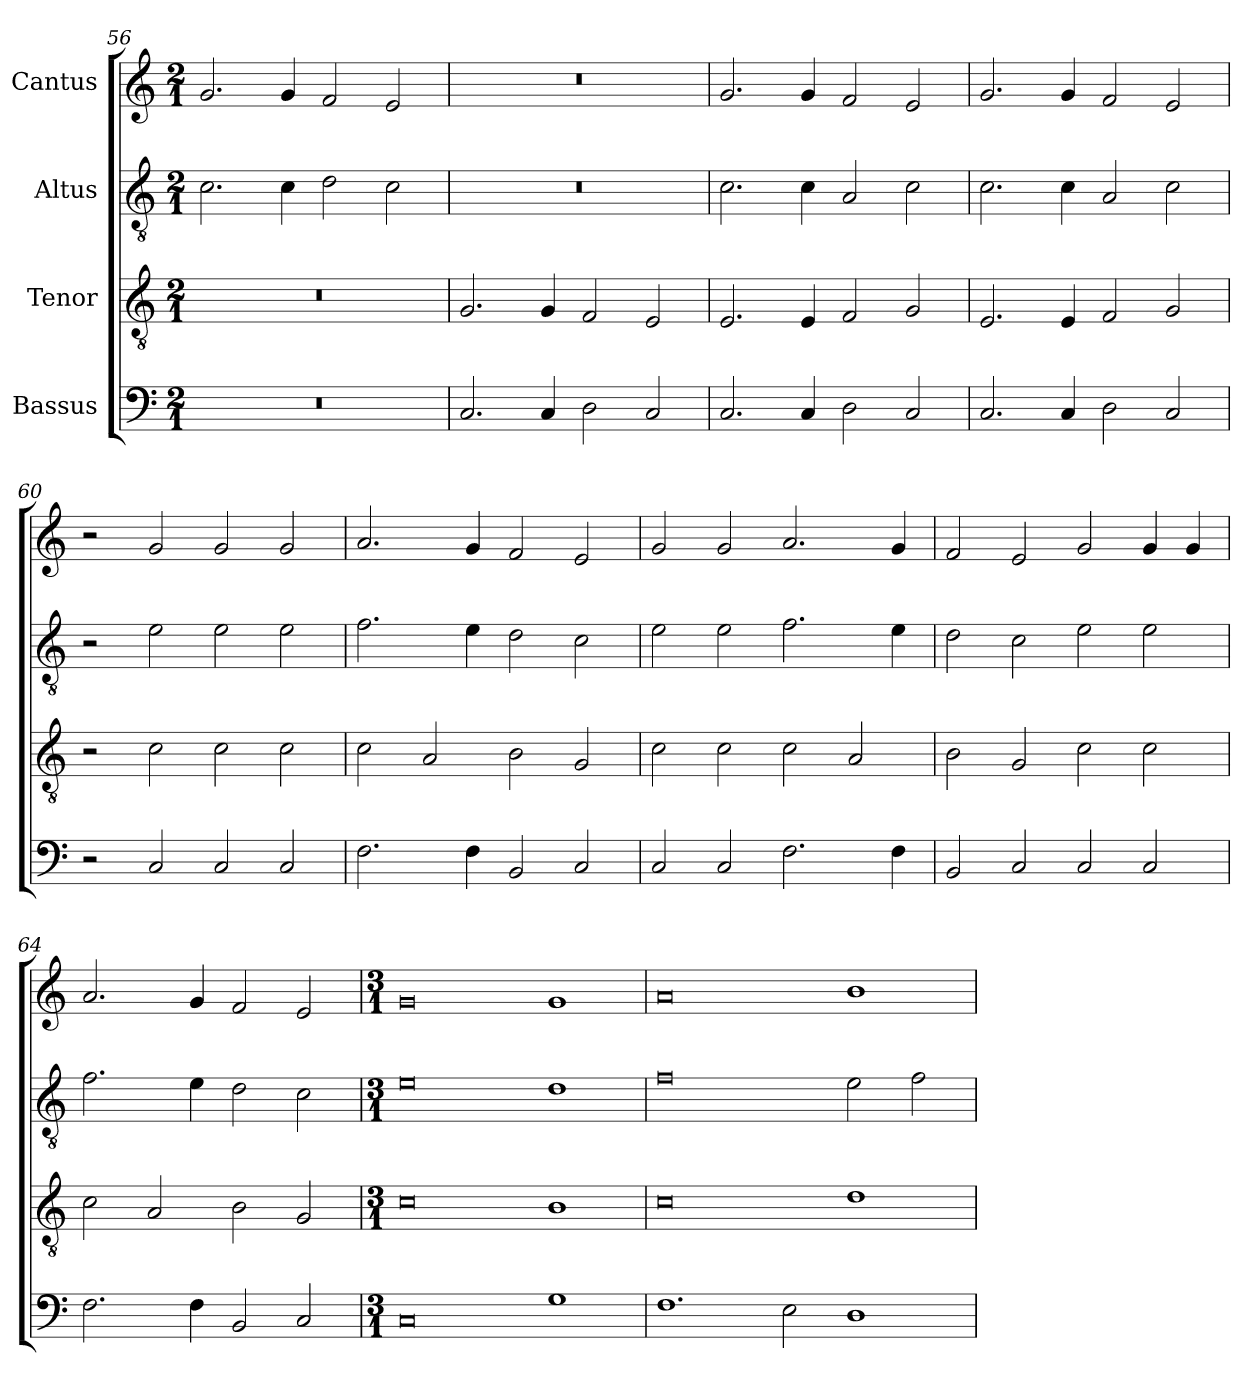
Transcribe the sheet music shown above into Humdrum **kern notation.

**kern	**kern	**kern	**kern
*part4	*part3	*part2	*part1
*staff4	*staff3	*staff2	*staff1
*I"Bassus	*I"Tenor	*I"Altus	*I"Cantus
*clefF4	*clefGv2	*clefGv2	*clefG2
*	*ITrd7c12	*ITrd7c12	*
*k[]	*k[]	*k[]	*k[]
*C:	*C:	*C:	*C:
*M2/1	*M2/1	*M2/1	*M2/1
=56	=56	=56	=56
!LO:N:vis=1	!LO:N:vis=1	!	!
0r	0r	2.Ci\	2.gi/
.	.	4Ci\	4gi/
.	.	2Di\	2fi/
.	.	2Ci\	2ei/
=57	=57	=57	=57
!	!	!LO:N:vis=1	!LO:N:vis=1
2.Ci/	2.GGi/	0r	0r
4Ci/	4GGi/	.	.
2Di\	2FFi/	.	.
2Ci/	2EEi/	.	.
=58	=58	=58	=58
2.Ci/	2.EEi/	2.Ci\	2.gi/
4Ci/	4EEi/	4Ci\	4gi/
2Di\	2FFi/	2AAi/	2fi/
2Ci/	2GGi/	2Ci\	2ei/
!!LO:PB:g=z
=59	=59	=59	=59
2.Ci/	2.EEi/	2.Ci\	2.gi/
4Ci/	4EEi/	4Ci\	4gi/
2Di\	2FFi/	2AAi/	2fi/
2Ci/	2GGi/	2Ci\	2ei/
=60	=60	=60	=60
2r	2r	2r	2r
2Ci/	2Ci\	2Ei\	2gi/
2Ci/	2Ci\	2Ei\	2gi/
2Ci/	2Ci\	2Ei\	2gi/
=61	=61	=61	=61
2.Fi\	2Ci\	2.Fi\	2.ai/
.	2AAi/	.	.
4Fi\	.	4Ei\	4gi/
2BBi/	2BBi\	2Di\	2fi/
2Ci/	2GGi/	2Ci\	2ei/
=62	=62	=62	=62
2Ci/	2Ci\	2Ei\	2gi/
2Ci/	2Ci\	2Ei\	2gi/
2.Fi\	2Ci\	2.Fi\	2.ai/
.	2AAi/	.	.
4Fi\	.	4Ei\	4gi/
=63	=63	=63	=63
2BBi/	2BBi\	2Di\	2fi/
2Ci/	2GGi/	2Ci\	2ei/
2Ci/	2Ci\	2Ei\	2gi/
2Ci/	2Ci\	2Ei\	4gi/
.	.	.	4gi/
!!LO:LB:g=z
=64	=64	=64	=64
2.Fi\	2Ci\	2.Fi\	2.ai/
.	2AAi/	.	.
4Fi\	.	4Ei\	4gi/
2BBi/	2BBi\	2Di\	2fi/
2Ci/	2GGi/	2Ci\	2ei/
=65	=65	=65	=65
*M3/1	*M3/1	*M3/1	*M3/1
0Ci	0Ci	0Ei	0gi
1Gi	1BBi	1Di	1gi
=66	=66	=66	=66
1.Fi	0Ci	0Fi	0ai
2Ei\	.	.	.
1Di	1Di	2Ei\	1bi
.	.	2Fi\	.
=	=	=	=
*-	*-	*-	*-
